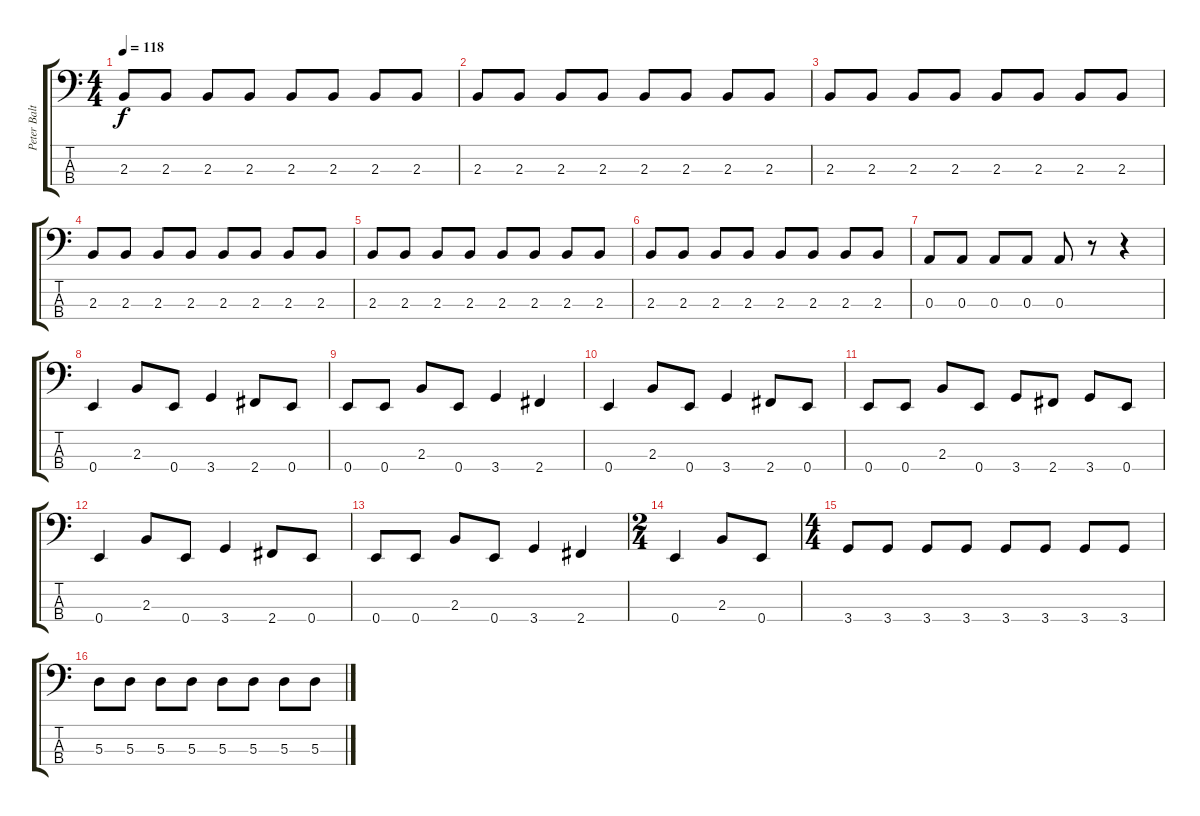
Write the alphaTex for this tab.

\track ("Peter Baltes" "Peter Balt") {instrument electricbassfinger}
\staff {score tabs}
\tuning (G2 D2 A1 E1) {hide}
\ts (4 4)
\tempo 118
\clef f4
\ks c
2.3.8{dy f} 2.3.8 2.3.8 2.3.8 2.3.8 2.3.8 2.3.8 2.3.8 |
2.3.8 2.3.8 2.3.8 2.3.8 2.3.8 2.3.8 2.3.8 2.3.8 |
2.3.8 2.3.8 2.3.8 2.3.8 2.3.8 2.3.8 2.3.8 2.3.8 |
2.3.8 2.3.8 2.3.8 2.3.8 2.3.8 2.3.8 2.3.8 2.3.8 |
2.3.8 2.3.8 2.3.8 2.3.8 2.3.8 2.3.8 2.3.8 2.3.8 |
2.3.8 2.3.8 2.3.8 2.3.8 2.3.8 2.3.8 2.3.8 2.3.8 |
0.3.8 0.3.8 0.3.8 0.3.8 0.3.8 r.8 r.4 |
0.4.4 2.3.8 0.4.8 3.4.4 2.4.8 0.4.8 |
0.4.8 0.4.8 2.3.8 0.4.8 3.4.4 2.4.4 |
0.4.4 2.3.8 0.4.8 3.4.4 2.4.8 0.4.8 |
0.4.8 0.4.8 2.3.8 0.4.8 3.4.8 2.4.8 3.4.8 0.4.8 |
0.4.4 2.3.8 0.4.8 3.4.4 2.4.8 0.4.8 |
0.4.8 0.4.8 2.3.8 0.4.8 3.4.4 2.4.4 |
\ts (2 4)
0.4.4 2.3.8 0.4.8 |
\ts (4 4)
3.4.8 3.4.8 3.4.8 3.4.8 3.4.8 3.4.8 3.4.8 3.4.8 |
5.3.8 5.3.8 5.3.8 5.3.8 5.3.8 5.3.8 5.3.8 5.3.8
